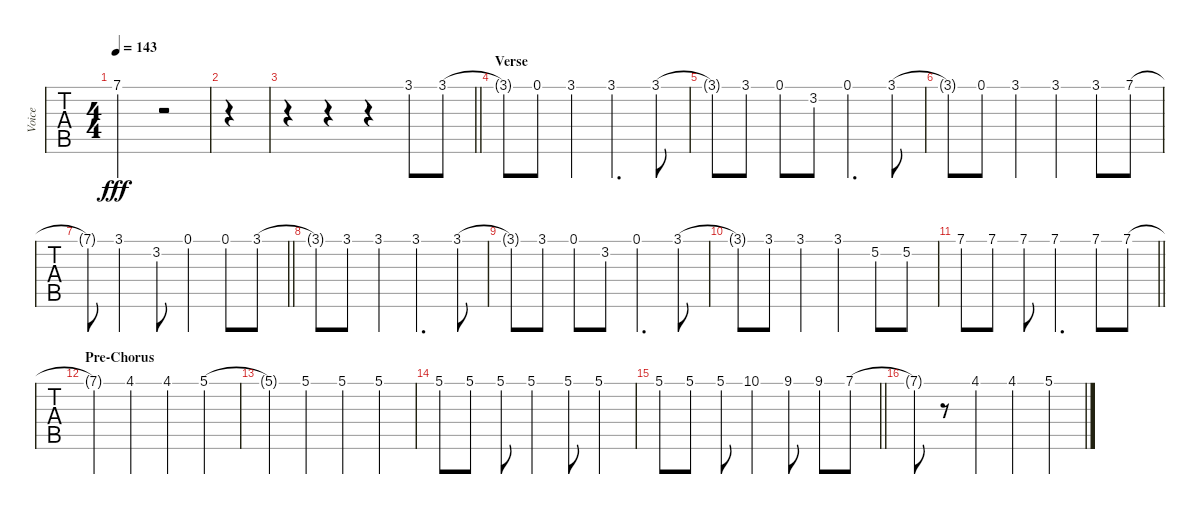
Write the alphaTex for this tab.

\track ("Voice" "Voice") {instrument lead3calliope}
\staff {tabs}
\tuning (F4 C4 Ab3 Eb3 Bb2 F2) {hide}
\ts (4 4)
\tempo 143
\clef g2
\ks c
7.1{t}.2{dy fff} r.2 |
|
\barLineRight lightlight
r.4 r.4 r.4 3.1.8 3.1.8 |
\section ("" "Verse")
3.1{t}.8 0.1.8 3.1.4 3.1.4{d} 3.1.8 |
3.1{t}.8 3.1.8 0.1.8 3.2.8 0.1.4{d} 3.1.8 |
3.1{t}.8 0.1.8 3.1.4 3.1.4 3.1.8 7.1.8 |
\barLineRight lightlight
7.1{t}.8 3.1.4 3.2.8 0.1.4 0.1.8 3.1.8 |
3.1{t}.8 3.1.8 3.1.4 3.1.4{d} 3.1.8 |
3.1{t}.8 3.1.8 0.1.8 3.2.8 0.1.4{d} 3.1.8 |
3.1{t}.8 3.1.8 3.1.4 3.1.4 5.2.8 5.2.8 |
\barLineRight lightlight
7.1.8 7.1.8 7.1.8 7.1.4{d} 7.1.8 7.1.8 |
\section ("" "Pre-Chorus")
7.1{t}.4 4.1.4 4.1.4 5.1.4 |
5.1{t}.4 5.1.4 5.1.4 5.1.4 |
5.1.8 5.1.8 5.1.8 5.1.4 5.1.8 5.1.4 |
\barLineRight lightlight
5.1.8 5.1.8 5.1.8 10.1.4 9.1.8 9.1.8 7.1.8 |
7.1{t}.8 r.8 4.1.4 4.1.4 5.1.4
